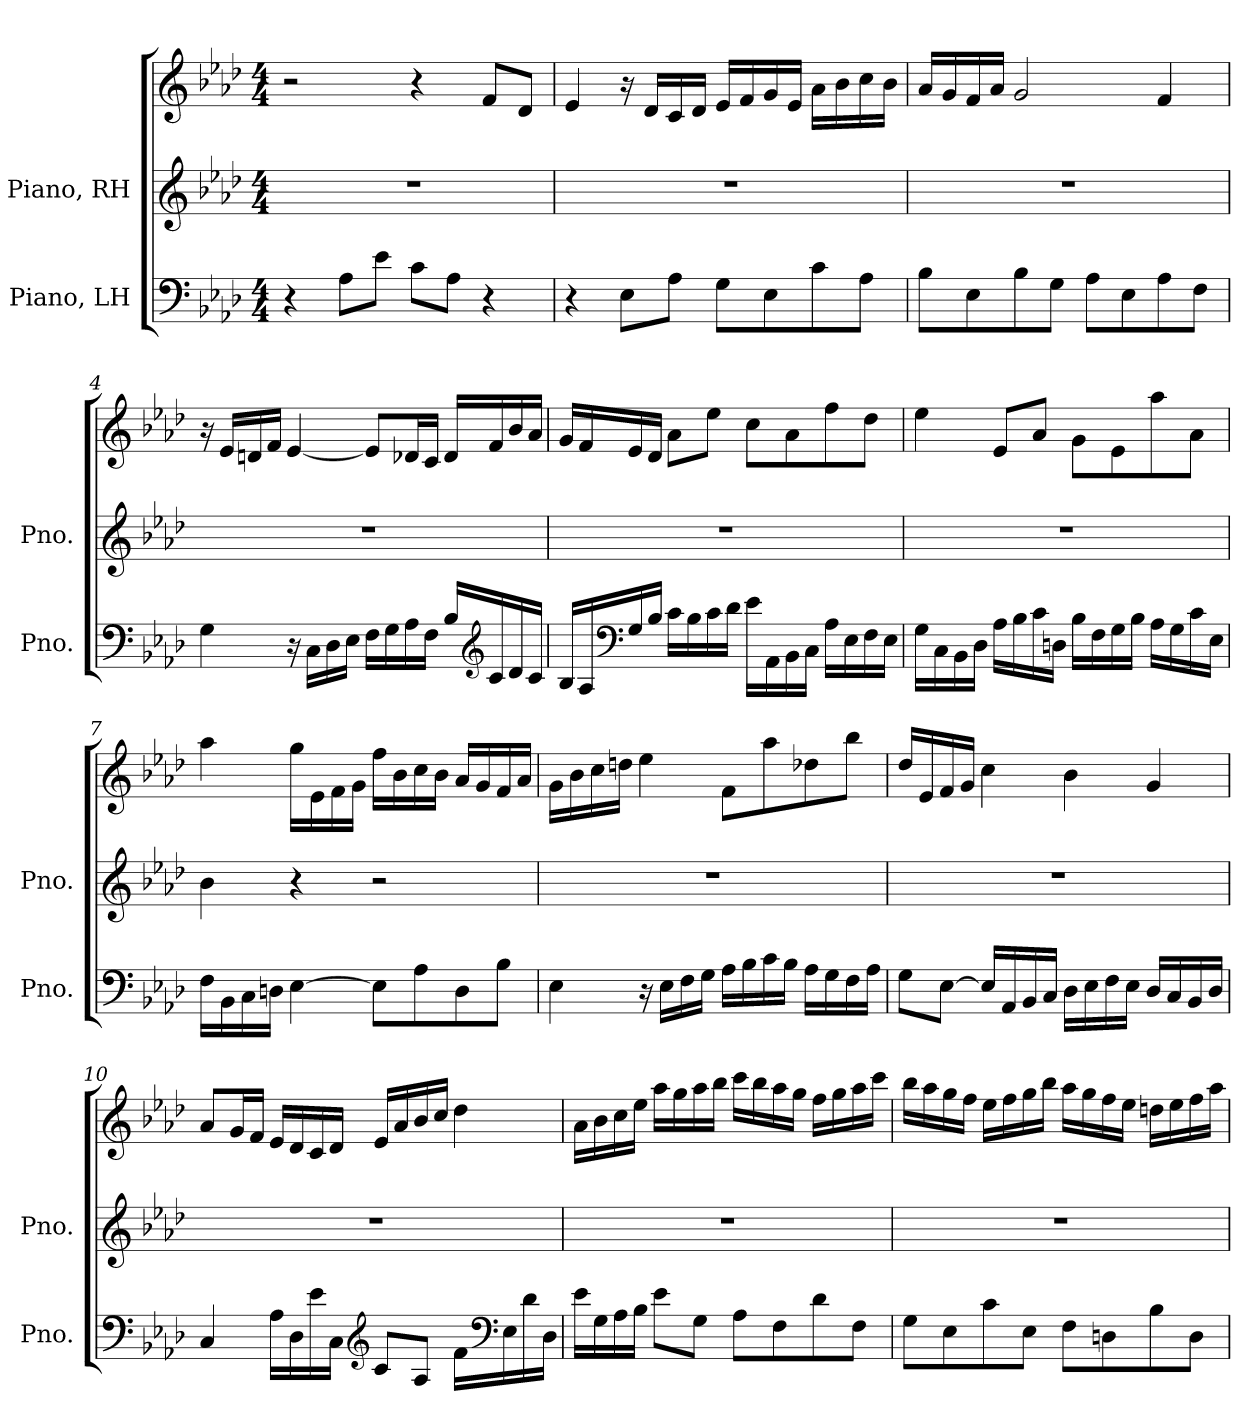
**kern	**kern	**kern
*part2	*part1	*part1
*staff3	*staff2	*staff1
*I"Piano, LH	*I"Piano, RH	*
*I'Pno.	*I'Pno.	*
*clefF4	*clefG2	*clefG2
*k[b-e-a-d-]	*k[b-e-a-d-]	*k[b-e-a-d-]
*M4/4	*M4/4	*M4/4
*MM60	*MM60	*MM60
=1	=1	=1
4r	1r	2r
8A-\L	.	.
8e-\J	.	.
8c\L	.	4r
8A-\J	.	.
4r	.	8f/L
.	.	8d-/J
=2	=2	=2
4r	1r	4e-/
8E-\L	.	16r
.	.	16d-/LL
8A-\J	.	16c/
.	.	16d-/JJ
8G\L	.	16e-/LL
.	.	16f/
8E-\	.	16g/
.	.	16e-/JJ
8c\	.	16a-\LL
.	.	16b-\
8A-\J	.	16cc\
.	.	16b-\JJ
=3	=3	=3
8B-\L	1r	16a-/LL
.	.	16g/
8E-\	.	16f/
.	.	16a-/JJ
8B-\	.	2g/
8G\J	.	.
8A-\L	.	.
8E-\	.	.
8A-\	.	4f/
8F\J	.	.
!!LO:LB:g=z
=4	=4	=4
4G\	1r	16r
.	.	16e-/LL
.	.	16dn/
.	.	16f/JJ
16r	.	[4e-/
16C\LL	.	.
16D-\	.	.
16E-\JJ	.	.
16F\LL	.	8e-/L]
16G\	.	.
16A-\	.	16d-X/L
16F\JJ	.	16c/JJ
16B-/LL	.	16d-/LL
*clefG2	*	*
16c/	.	16f/
16d-/	.	16b-/
16c/JJ	.	16a-/JJ
=5	=5	=5
16B-/LL	1r	16g/LL
16A-/	.	16f/
*clefF4	*	*
16G/	.	16e-/
16B-/JJ	.	16d-/JJ
16c\LL	.	8a-\L
16B-\	.	.
16c\	.	8ee-\J
16d-\JJ	.	.
16e-\LL	.	8cc\L
16AA-\	.	.
16BB-\	.	8a-\
16C\JJ	.	.
16A-\LL	.	8ff\
16E-\	.	.
16F\	.	8dd-\J
16E-\JJ	.	.
!!LO:LB:g=z
=6	=6	=6
16G\LL	1r	4ee-\
16C\	.	.
16BB-\	.	.
16D-\JJ	.	.
16A-\LL	.	8e-/L
16B-\	.	.
16c\	.	8a-/J
16Dn\JJ	.	.
16B-\LL	.	8g\L
16F\	.	.
16G\	.	8e-\
16B-\JJ	.	.
16A-\LL	.	8aa-\
16G\	.	.
16c\	.	8a-\J
16E-\JJ	.	.
=7	=7	=7
16F\LL	4b-\	4aa-\
16BB-\	.	.
16C\	.	.
16Dn\JJ	.	.
[4E-\	4r	16gg\LL
.	.	16e-\
.	.	16f\
.	.	16g\JJ
8E-\L]	2r	16ff\LL
.	.	16b-\
8A-\	.	16cc\
.	.	16b-\JJ
8D\	.	16a-/LL
.	.	16g/
8B-\J	.	16f/
.	.	16a-/JJ
!!LO:LB:g=z
=8	=8	=8
4E-\	1r	16g\LL
.	.	16b-\
.	.	16cc\
.	.	16ddn\JJ
16r	.	4ee-\
16E-\LL	.	.
16F\	.	.
16G\JJ	.	.
16A-\LL	.	8f\L
16B-\	.	.
16c\	.	8aa-\
16B-\JJ	.	.
16A-\LL	.	8dd-X\
16G\	.	.
16F\	.	8bb-\J
16A-\JJ	.	.
=9	=9	=9
8G\L	1r	16dd-/LL
.	.	16e-/
[8E-\J	.	16f/
.	.	16g/JJ
16E-/LL]	.	4cc\
16AA-/	.	.
16BB-/	.	.
16C/JJ	.	.
16D-\LL	.	4b-\
16E-\	.	.
16F\	.	.
16E-\JJ	.	.
16D-/LL	.	4g/
16C/	.	.
16BB-/	.	.
16D-/JJ	.	.
!!LO:PB:g=z
=10	=10	=10
4C/	1r	8a-/L
.	.	16g/L
.	.	16f/JJ
16A-\LL	.	16e-/LL
16D-\	.	16d-/
16e-\	.	16c/
16C\JJ	.	16d-/JJ
*clefG2	*	*
8c/L	.	16e-/LL
.	.	16a-/
8A-/J	.	16b-/
.	.	16cc/JJ
16f\LL	.	4dd-\
*clefF4	*	*
16E-\	.	.
16d-\	.	.
16D-\JJ	.	.
=11	=11	=11
16e-\LL	1r	16a-\LL
16G\	.	16b-\
16A-\	.	16cc\
16B-\JJ	.	16ee-\JJ
8e-\L	.	16aa-\LL
.	.	16gg\
8G\J	.	16aa-\
.	.	16bb-\JJ
8A-\L	.	16ccc\LL
.	.	16bb-\
8F\	.	16aa-\
.	.	16gg\JJ
8d-\	.	16ff\LL
.	.	16gg\
8F\J	.	16aa-\
.	.	16ccc\JJ
!!LO:LB:g=z
=12	=12	=12
8G\L	1r	16bb-\LL
.	.	16aa-\
8E-\	.	16gg\
.	.	16ff\JJ
8c\	.	16ee-\LL
.	.	16ff\
8E-\J	.	16gg\
.	.	16bb-\JJ
8F\L	.	16aa-\LL
.	.	16gg\
8Dn\	.	16ff\
.	.	16ee-\JJ
8B-\	.	16ddn\LL
.	.	16ee-\
8D\J	.	16ff\
.	.	16aa-\JJ
=	=	=
*-	*-	*-
